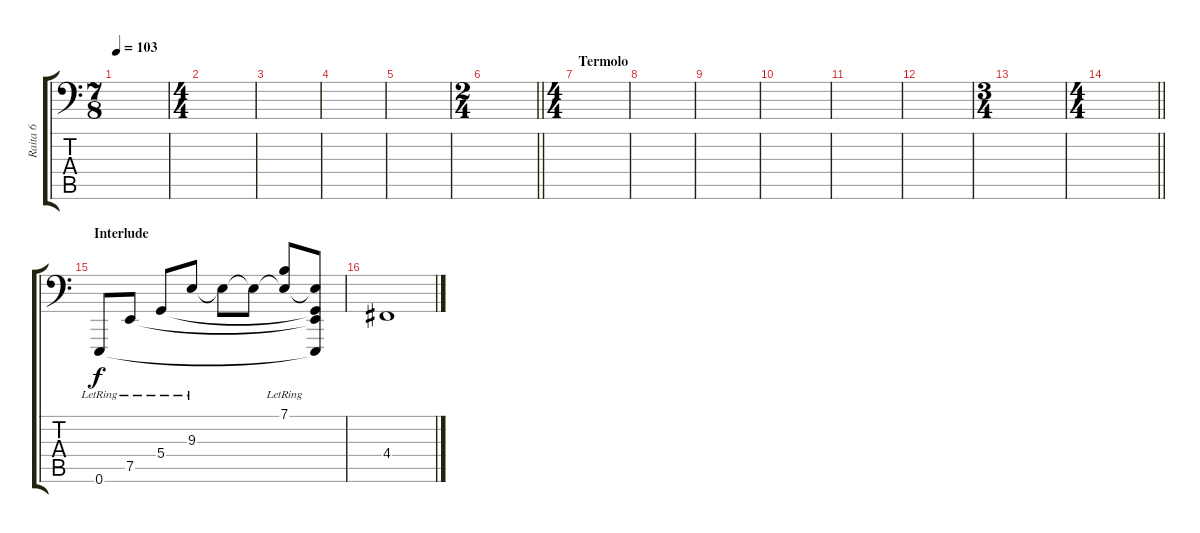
\track ("Raita 6" "Raita 6") {instrument drawbarorgan}
\staff {score tabs}
\tuning (E3 B2 G2 D2 A1 E1) {hide}
\ts (7 8)
\tempo 103
\clef f4
\ks c
|
\ts (4 4)
|
|
|
|
\ts (2 4)
\barLineRight lightlight
|
\ts (4 4)
\section ("" "Termolo")
|
|
|
|
|
|
\ts (3 4)
|
\ts (4 4)
\barLineRight lightlight
|
\section ("" "Interlude")
0.6{lr}.8 7.5{lr}.8 5.4{lr}.8 9.3{lr}.8 9.3{t}.8 9.3{t}.8 (7.1{lr} 9.3{t}).8 (9.3{t} 5.4{t} 7.5{t} 0.6{t}).8 |
4.4.1
